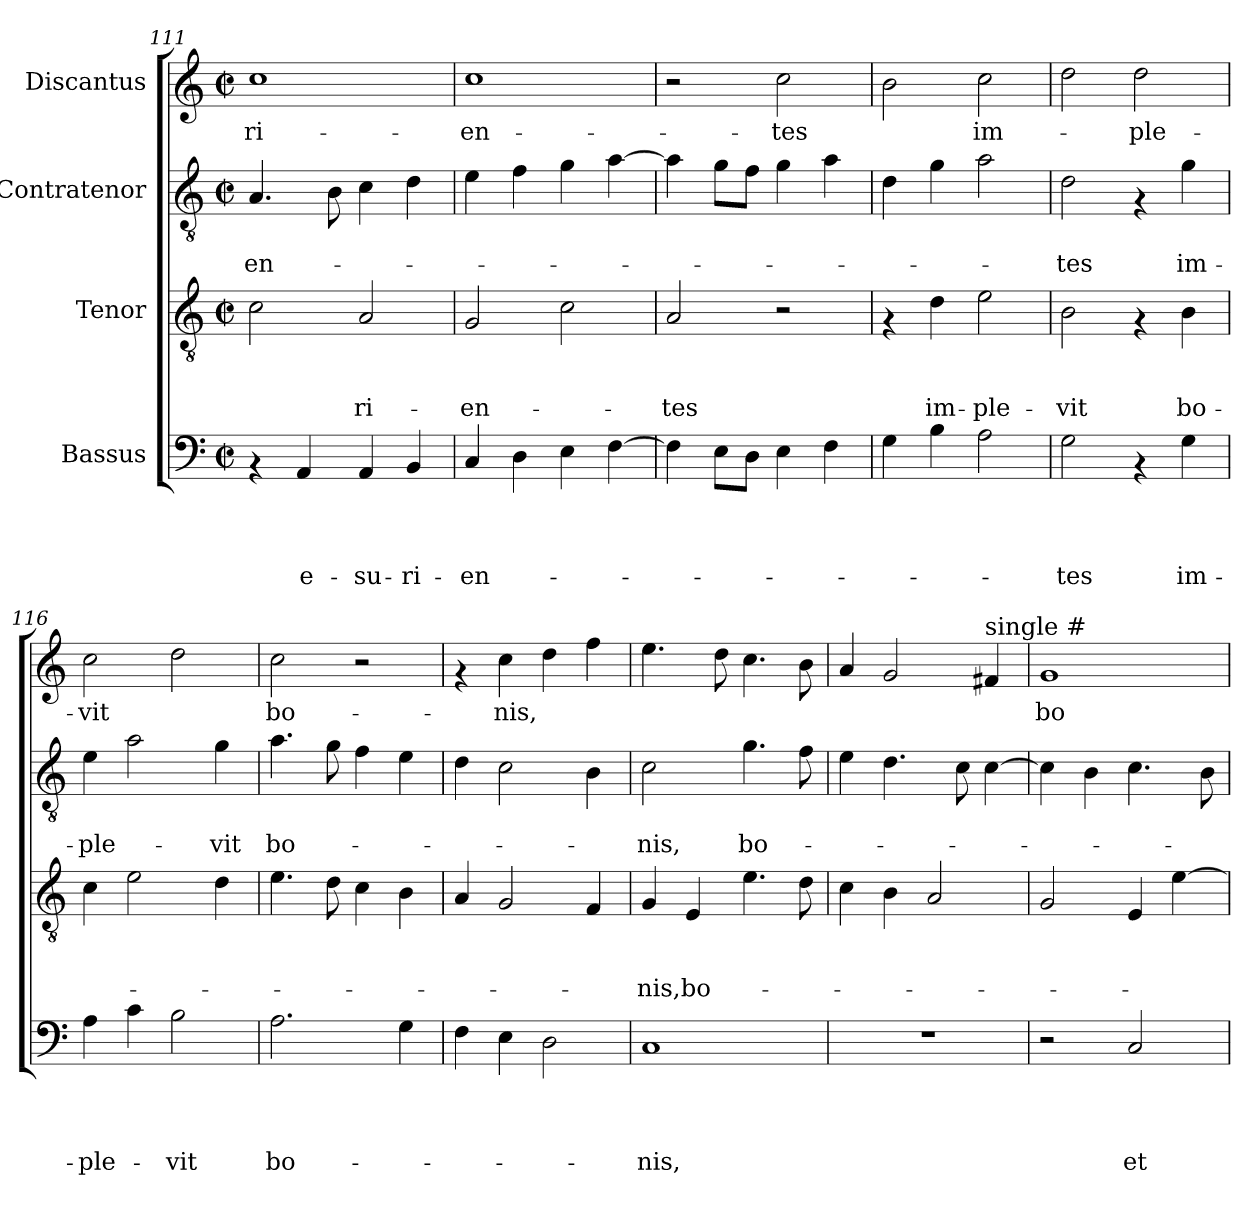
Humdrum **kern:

**kern	**text	**text	**text	**text	**kern	**text	**text	**text	**kern	**text	**text	**kern	**text
*part4	*part4	*part4	*part4	*part4	*part3	*part3	*part3	*part3	*part2	*part2	*part2	*part1	*part1
*staff4	*staff4	*staff4	*staff4	*staff4	*staff3	*staff3	*staff3	*staff3	*staff2	*staff2	*staff2	*staff1	*staff1
*I"Bassus	*	*	*	*	*I"Tenor	*	*	*	*I"Contratenor	*	*	*I"Discantus	*
*clefF4	*	*	*	*	*clefGv2	*	*	*	*clefGv2	*	*	*clefG2	*
*k[]	*	*	*	*	*k[]	*	*	*	*k[]	*	*	*k[]	*
*C:	*	*	*	*	*C:	*	*	*	*C:	*	*	*C:	*
*M2/2	*	*	*	*	*M2/2	*	*	*	*M2/2	*	*	*M2/2	*
*met(c|)	*	*	*	*	*met(c|)	*	*	*	*met(c|)	*	*	*met(c|)	*
=111	=111	=111	=111	=111	=111	=111	=111	=111	=111	=111	=111	=111	=111
!	!	!	!	!	!	!	!	!	!	!	!LO:LY:b	!	!LO:LY:b
4rAA	.	.	.	.	2c\	.	.	.	4.A/	.	-en-	1cc	-ri-
!	!	!	!	!LO:LY:b	!	!	!	!	!	!	!	!	!
4AA/	.	.	.	e-	.	.	.	.	.	.	.	.	.
.	.	.	.	.	.	.	.	.	8B\	.	.	.	.
!	!	!	!	!LO:LY:b	!	!	!	!LO:LY:b	!	!	!	!	!
4AA/	.	.	.	-su-	2A/	.	.	-ri-	4c\	.	.	.	.
!	!	!	!	!LO:LY:b	!	!	!	!	!	!	!	!	!
4BB/	.	.	.	-ri-	.	.	.	.	4d\	.	.	.	.
=112	=112	=112	=112	=112	=112	=112	=112	=112	=112	=112	=112	=112	=112
!	!	!	!	!LO:LY:b	!	!	!	!LO:LY:b	!	!	!	!	!LO:LY:b
4C/	.	.	.	-en-	2G/	.	.	-en-	4e\	.	.	1cc	-en-
4D\	.	.	.	.	.	.	.	.	4f\	.	.	.	.
4E\	.	.	.	.	2c\	.	.	.	4g\	.	.	.	.
[>4F\	.	.	.	.	.	.	.	.	[>4a\	.	.	.	.
=113	=113	=113	=113	=113	=113	=113	=113	=113	=113	=113	=113	=113	=113
!	!	!	!	!	!	!	!	!LO:LY:b	!	!	!	!	!
4F\]	.	.	.	.	2A/	.	.	-tes	4a\]	.	.	2r	.
8E\L	.	.	.	.	.	.	.	.	8g\L	.	.	.	.
8D\J	.	.	.	.	.	.	.	.	8f\J	.	.	.	.
!	!	!	!	!	!	!	!	!	!	!	!	!	!LO:LY:b
4E\	.	.	.	.	2r	.	.	.	4g\	.	.	2cc\	-tes
4F\	.	.	.	.	.	.	.	.	4a\	.	.	.	.
=114	=114	=114	=114	=114	=114	=114	=114	=114	=114	=114	=114	=114	=114
4G\	.	.	.	.	4rF	.	.	.	4d\	.	.	2b\	.
!	!	!	!	!	!	!	!	!LO:LY:b	!	!	!	!	!
4B\	.	.	.	.	4d\	.	.	im-	4g\	.	.	.	.
!	!	!	!	!	!	!	!	!LO:LY:b	!	!	!	!	!LO:LY:b
2A\	.	.	.	.	2e\	.	.	-ple-	2a\	.	.	2cc\	im-
=115	=115	=115	=115	=115	=115	=115	=115	=115	=115	=115	=115	=115	=115
!	!	!	!	!LO:LY:b	!	!	!	!LO:LY:b	!	!	!LO:LY:b	!	!
2G\	.	.	.	-tes	2B\	.	.	-vit	2d\	.	-tes	2dd\	.
!	!	!	!	!	!	!	!	!	!	!	!	!	!LO:LY:b
4rAA	.	.	.	.	4rF	.	.	.	4rF	.	.	2dd\	-ple-
!	!	!	!	!LO:LY:b	!	!	!	!LO:LY:b	!	!	!LO:LY:b	!	!
4G\	.	.	.	im-	4B\	.	.	bo-	4g\	.	im-	.	.
=116	=116	=116	=116	=116	=116	=116	=116	=116	=116	=116	=116	=116	=116
!	!	!	!	!LO:LY:b	!	!	!	!	!	!	!LO:LY:b	!	!LO:LY:b
4A\	.	.	.	-ple-	4c\	.	.	.	4e\	.	-ple-	2cc\	-vit
4c\	.	.	.	.	2e\	.	.	.	2a\	.	.	.	.
!	!	!	!	!LO:LY:b	!	!	!	!	!	!	!	!	!
2B\	.	.	.	-vit	.	.	.	.	.	.	.	2dd\	.
!	!	!	!	!	!	!	!	!	!	!	!LO:LY:b	!	!
.	.	.	.	.	4d\	.	.	.	4g\	.	-vit	.	.
!!LO:LB:g=z
=117	=117	=117	=117	=117	=117	=117	=117	=117	=117	=117	=117	=117	=117
!	!	!	!	!LO:LY:b	!	!	!	!	!	!	!LO:LY:b	!	!LO:LY:b
2.A\	.	.	.	bo-	4.e\	.	.	.	4.a\	.	bo-	2cc\	bo-
.	.	.	.	.	8d\	.	.	.	8g\	.	.	.	.
.	.	.	.	.	4c\	.	.	.	4f\	.	.	2r	.
4G\	.	.	.	.	4B\	.	.	.	4e\	.	.	.	.
=118	=118	=118	=118	=118	=118	=118	=118	=118	=118	=118	=118	=118	=118
4F\	.	.	.	.	4A/	.	.	.	4d\	.	.	4rf	.
!	!	!	!	!	!	!	!	!	!	!	!	!	!LO:LY:b
4E\	.	.	.	.	2G/	.	.	.	2c\	.	.	4cc\	-nis,
2D\	.	.	.	.	.	.	.	.	.	.	.	4dd\	.
.	.	.	.	.	4F/	.	.	.	4B\	.	.	4ff\	.
=119	=119	=119	=119	=119	=119	=119	=119	=119	=119	=119	=119	=119	=119
!	!	!	!	!LO:LY:b	!	!	!	!LO:LY:b	!	!	!LO:LY:b	!	!
1C	.	.	.	-nis,	4G/	.	.	-nis,	2c\	.	-nis,	4.ee\	.
!	!	!	!	!	!	!	!	!LO:LY:b	!	!	!	!	!
.	.	.	.	.	4E/	.	.	bo-	.	.	.	.	.
.	.	.	.	.	.	.	.	.	.	.	.	8dd\	.
!	!	!	!	!	!	!	!	!	!	!	!LO:LY:b	!	!
.	.	.	.	.	4.e\	.	.	.	4.g\	.	bo-	4.cc\	.
.	.	.	.	.	8d\	.	.	.	8f\	.	.	8b\	.
=120	=120	=120	=120	=120	=120	=120	=120	=120	=120	=120	=120	=120	=120
1r	.	.	.	.	4c\	.	.	.	4e\	.	.	4a/	.
.	.	.	.	.	4B\	.	.	.	4.d\	.	.	2g/	.
.	.	.	.	.	2A/	.	.	.	.	.	.	.	.
.	.	.	.	.	.	.	.	.	8c\	.	.	.	.
!	!	!	!	!	!	!	!	!	!	!	!	!LO:TX:a:t=single #	!
.	.	.	.	.	.	.	.	.	[>4c\	.	.	4f#/	.
=121	=121	=121	=121	=121	=121	=121	=121	=121	=121	=121	=121	=121	=121
!	!	!	!	!	!	!	!	!	!	!	!	!	!LO:LY:b
2r	.	.	.	.	2G/	.	.	.	4c\]	.	.	1g	bo-
.	.	.	.	.	.	.	.	.	4B\	.	.	.	.
!	!	!	!	!LO:LY:b	!	!	!	!	!	!	!	!	!
2C/	.	.	.	et	4E/	.	.	.	4.c\	.	.	.	.
.	.	.	.	.	[>4e\	.	.	.	.	.	.	.	.
.	.	.	.	.	.	.	.	.	8B\	.	.	.	.
=	=	=	=	=	=	=	=	=	=	=	=	=	=
*-	*-	*-	*-	*-	*-	*-	*-	*-	*-	*-	*-	*-	*-
